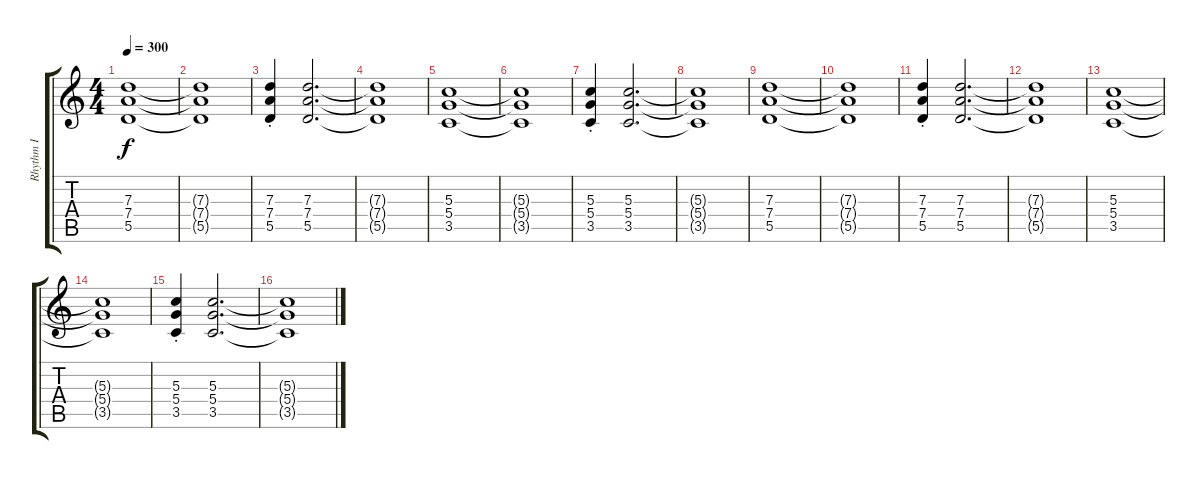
\track ("Rhythm I" "Rhythm I") {instrument distortionguitar}
\staff {score tabs}
\tuning (E4 B3 G3 D3 A2 D2) {hide}
\ts (4 4)
\tempo 300
\clef g2
\ks c
(7.3 7.4 5.5).1{dy f} |
(7.3{t} 7.4{t} 5.5{t}).1 |
(7.3{st} 7.4{st} 5.5{st}).4 (7.3 7.4 5.5).2{d} |
(7.3{t} 7.4{t} 5.5{t}).1 |
(5.3 5.4 3.5).1 |
(5.3{t} 5.4{t} 3.5{t}).1 |
(5.3{st} 5.4{st} 3.5{st}).4 (5.3 5.4 3.5).2{d} |
(5.3{t} 5.4{t} 3.5{t}).1 |
(7.3 7.4 5.5).1 |
(7.3{t} 7.4{t} 5.5{t}).1 |
(7.3{st} 7.4{st} 5.5{st}).4 (7.3 7.4 5.5).2{d} |
(7.3{t} 7.4{t} 5.5{t}).1 |
(5.3 5.4 3.5).1 |
(5.3{t} 5.4{t} 3.5{t}).1 |
(5.3{st} 5.4{st} 3.5{st}).4 (5.3 5.4 3.5).2{d} |
(5.3{t} 5.4{t} 3.5{t}).1
